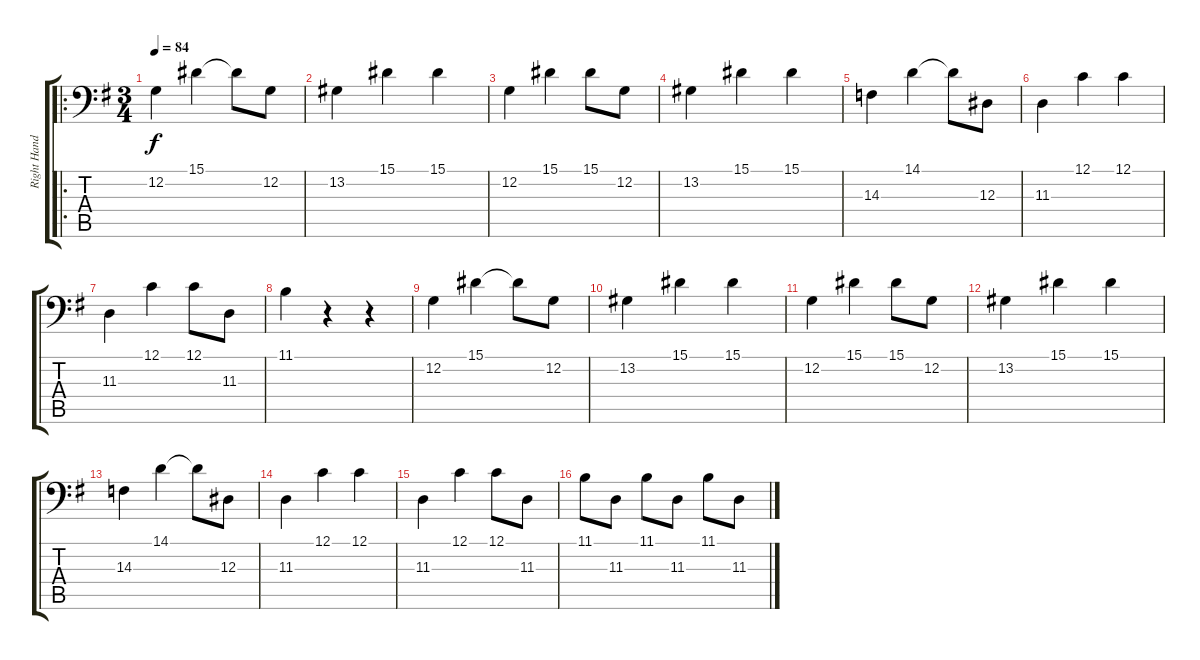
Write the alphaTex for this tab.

\track ("Right Hand" "Right Hand") {instrument acousticgrandpiano}
\staff {score tabs}
\tuning (C3 G2 Eb2 Bb1 F1 C1) {hide}
\ro
\ts (3 4)
\tempo 84
\clef f4
\ks g
12.2.4{dy f instrument acousticgrandpiano} 15.1.4 15.1{t}.8 12.2.8 |
13.2.4 15.1.4 15.1.4 |
12.2.4 15.1.4 15.1.8 12.2.8 |
13.2.4 15.1.4 15.1.4 |
14.3.4 14.1.4 14.1{t}.8 12.3.8 |
11.3.4 12.1.4 12.1.4 |
11.3.4 12.1.4 12.1.8 11.3.8 |
11.1.4 r.4 r.4 |
12.2.4 15.1.4 15.1{t}.8 12.2.8 |
13.2.4 15.1.4 15.1.4 |
12.2.4 15.1.4 15.1.8 12.2.8 |
13.2.4 15.1.4 15.1.4 |
14.3.4 14.1.4 14.1{t}.8 12.3.8 |
11.3.4 12.1.4 12.1.4 |
11.3.4 12.1.4 12.1.8 11.3.8 |
11.1.8 11.3.8 11.1.8 11.3.8 11.1.8 11.3.8
